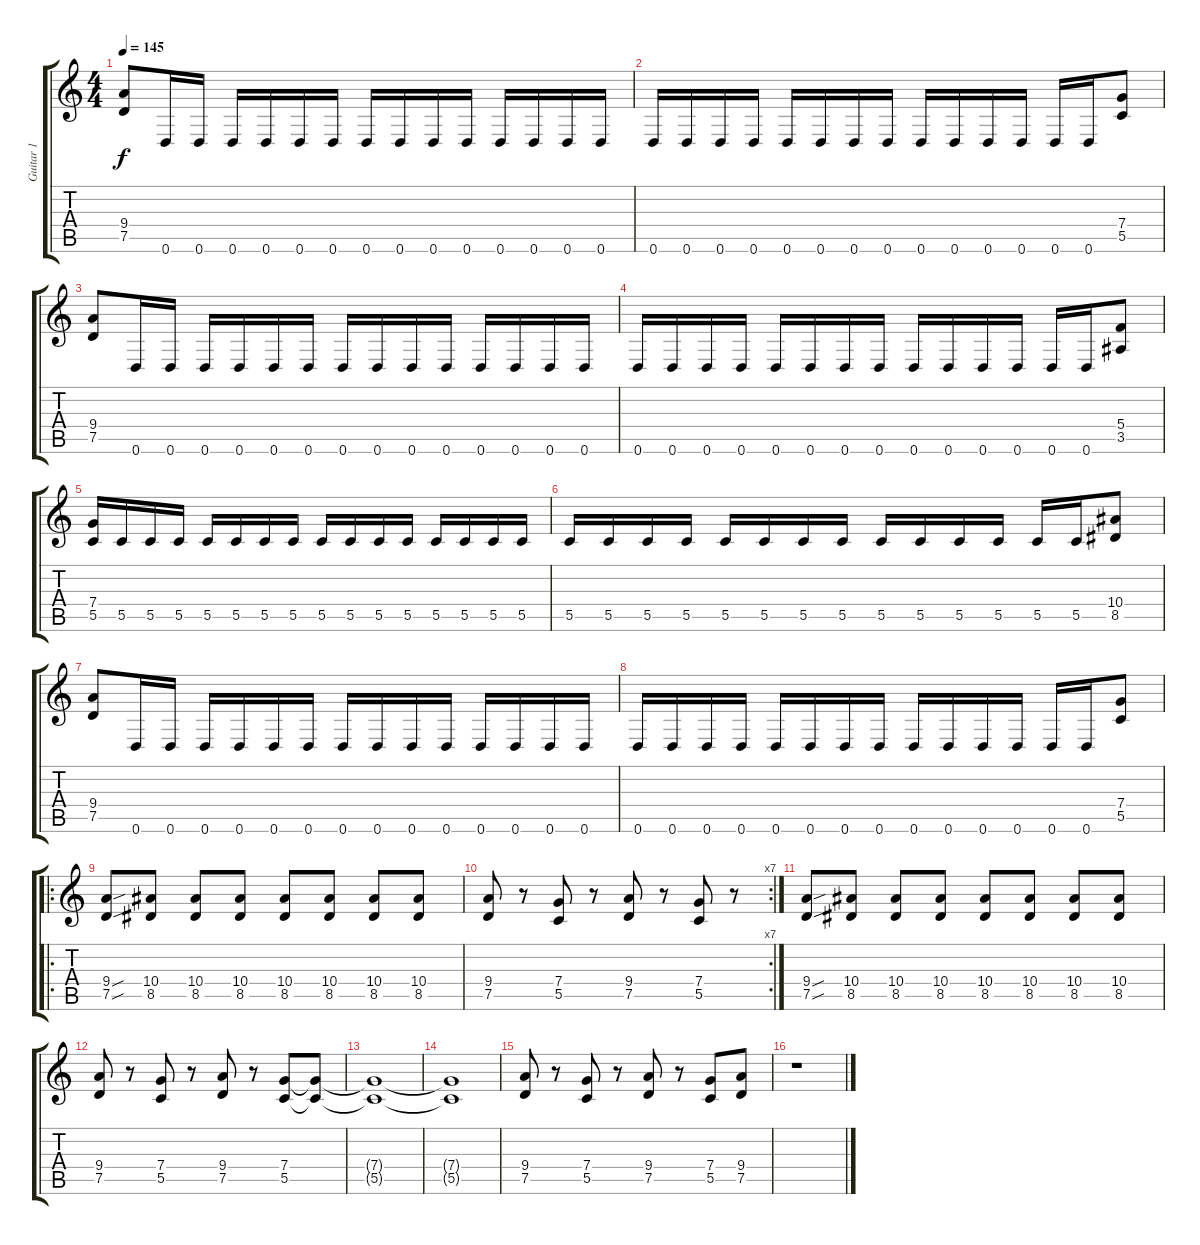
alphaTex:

\track ("Guitar 1" "Guitar 1") {instrument distortionguitar}
\staff {score tabs}
\tuning (D4 A3 F3 C3 G2 D2) {hide}
\ts (4 4)
\tempo 145
\clef g2
\ks c
(9.4 7.5).8{dy f} 0.6.16 0.6.16 0.6.16 0.6.16 0.6.16 0.6.16 0.6.16 0.6.16 0.6.16 0.6.16 0.6.16 0.6.16 0.6.16 0.6.16 |
0.6.16 0.6.16 0.6.16 0.6.16 0.6.16 0.6.16 0.6.16 0.6.16 0.6.16 0.6.16 0.6.16 0.6.16 0.6.16 0.6.16 (7.4 5.5).8 |
(9.4 7.5).8 0.6.16 0.6.16 0.6.16 0.6.16 0.6.16 0.6.16 0.6.16 0.6.16 0.6.16 0.6.16 0.6.16 0.6.16 0.6.16 0.6.16 |
0.6.16 0.6.16 0.6.16 0.6.16 0.6.16 0.6.16 0.6.16 0.6.16 0.6.16 0.6.16 0.6.16 0.6.16 0.6.16 0.6.16 (5.4 3.5).8 |
(7.4 5.5).16 5.5.16 5.5.16 5.5.16 5.5.16 5.5.16 5.5.16 5.5.16 5.5.16 5.5.16 5.5.16 5.5.16 5.5.16 5.5.16 5.5.16 5.5.16 |
5.5.16 5.5.16 5.5.16 5.5.16 5.5.16 5.5.16 5.5.16 5.5.16 5.5.16 5.5.16 5.5.16 5.5.16 5.5.16 5.5.16 (10.4 8.5).8 |
(9.4 7.5).8 0.6.16 0.6.16 0.6.16 0.6.16 0.6.16 0.6.16 0.6.16 0.6.16 0.6.16 0.6.16 0.6.16 0.6.16 0.6.16 0.6.16 |
0.6.16 0.6.16 0.6.16 0.6.16 0.6.16 0.6.16 0.6.16 0.6.16 0.6.16 0.6.16 0.6.16 0.6.16 0.6.16 0.6.16 (7.4 5.5).8 |
\ro
(9.4{sou} 7.5{sou}).8 (10.4 8.5).8 (10.4 8.5).8 (10.4 8.5).8 (10.4 8.5).8 (10.4 8.5).8 (10.4 8.5).8 (10.4 8.5).8 |
\rc 7
(9.4 7.5).8 r.8 (7.4 5.5).8 r.8 (9.4 7.5).8 r.8 (7.4 5.5).8 r.8 |
(9.4{sou} 7.5{sou}).8 (10.4 8.5).8 (10.4 8.5).8 (10.4 8.5).8 (10.4 8.5).8 (10.4 8.5).8 (10.4 8.5).8 (10.4 8.5).8 |
(9.4 7.5).8 r.8 (7.4 5.5).8 r.8 (9.4 7.5).8 r.8 (7.4 5.5).8 (7.4{t} 5.5{t}).8 |
(7.4{t} 5.5{t}).1 |
(7.4{t} 5.5{t}).1 |
(9.4 7.5).8 r.8 (7.4 5.5).8 r.8 (9.4 7.5).8 r.8 (7.4 5.5).8 (9.4 7.5).8 |
r.1
